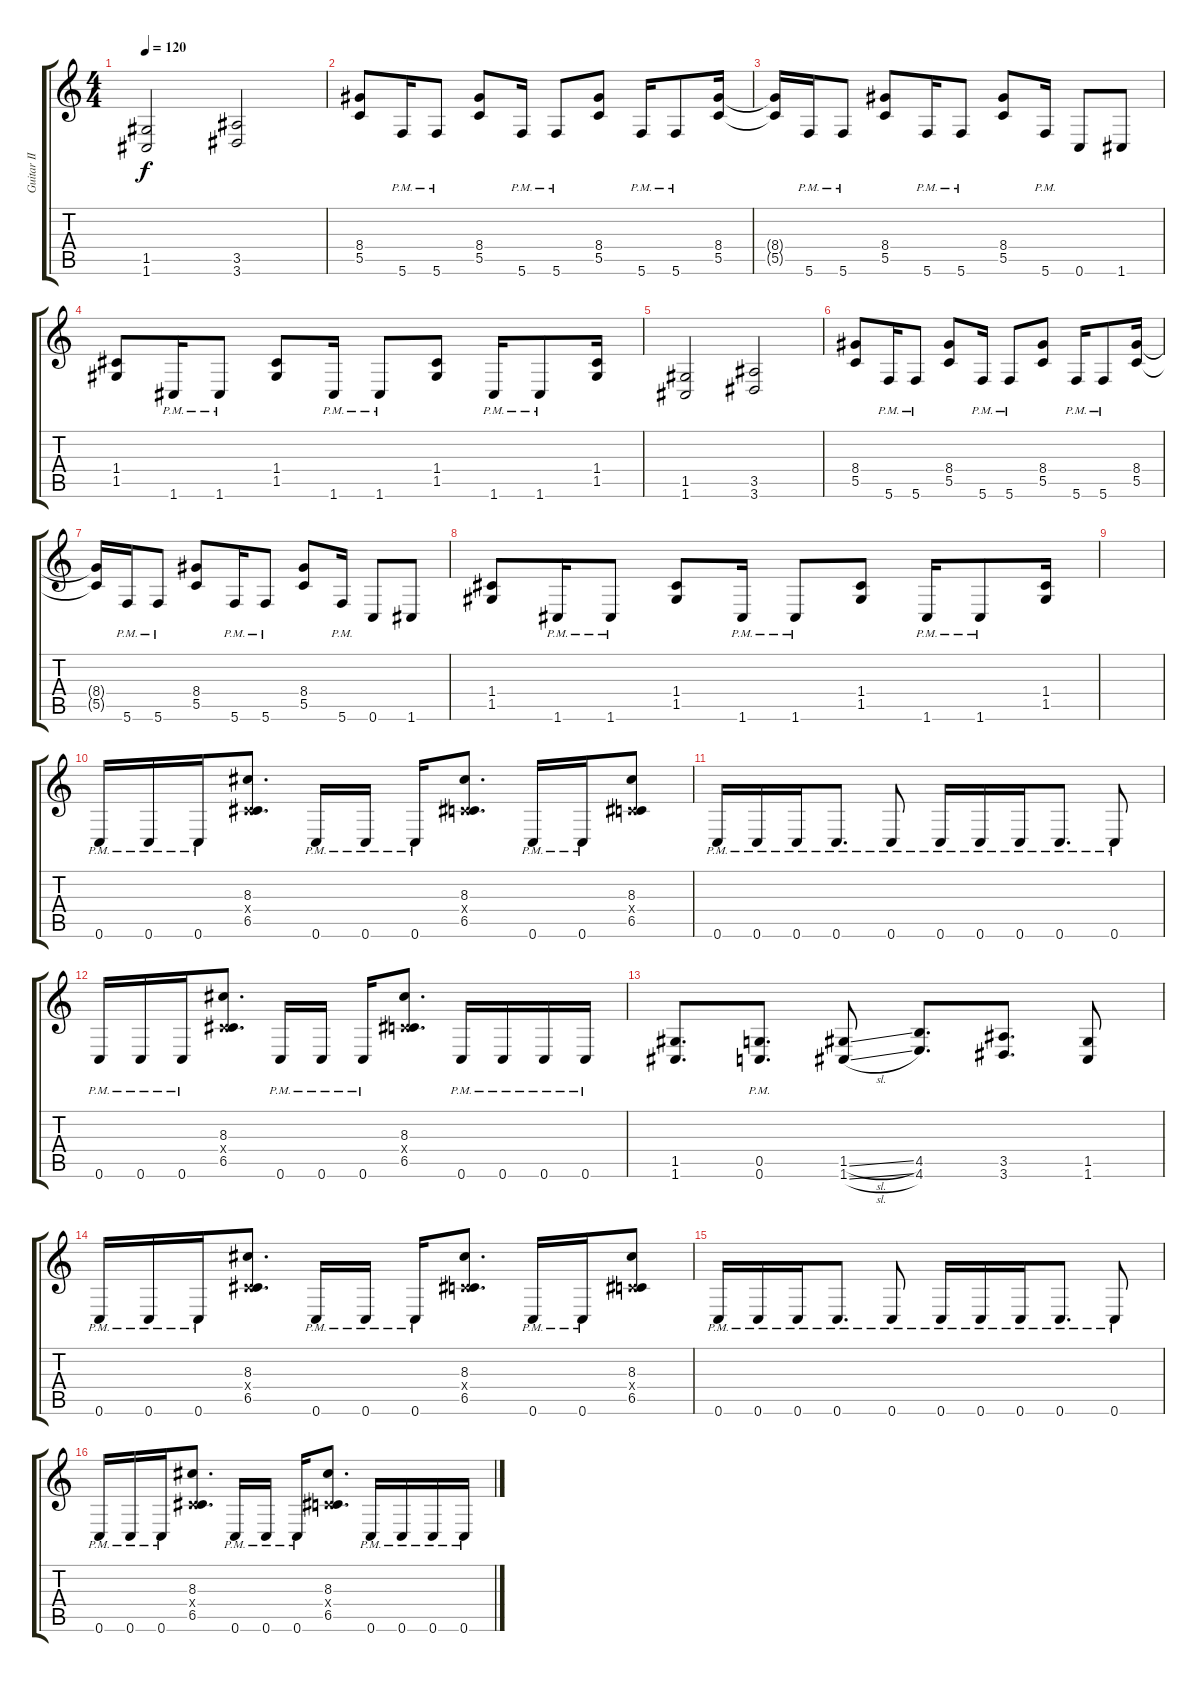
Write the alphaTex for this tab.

\track ("Guitar II" "Guitar II") {instrument overdrivenguitar}
\staff {score tabs}
\tuning (D4 A3 F3 C3 G2 C2) {hide}
\ts (4 4)
\tempo 120
\clef g2
\ks c
(1.5 1.6).2{dy f} (3.5 3.6).2 |
(8.4 5.5).8 5.6{pm}.16 5.6{pm}.8 (8.4 5.5).8 5.6{pm}.16 5.6{pm}.8 (8.4 5.5).8 5.6{pm}.16 5.6{pm}.8 (8.4 5.5).16 |
(8.4{t} 5.5{t}).16 5.6{pm}.16 5.6{pm}.8 (8.4 5.5).8 5.6{pm}.16 5.6{pm}.8 (8.4 5.5).8 5.6{pm}.16 0.6.8 1.6.8 |
(1.4 1.5).8 1.6{pm}.16 1.6{pm}.8 (1.4 1.5).8 1.6{pm}.16 1.6{pm}.8 (1.4 1.5).8 1.6{pm}.16 1.6{pm}.8 (1.4 1.5).16 |
(1.5 1.6).2 (3.5 3.6).2 |
(8.4 5.5).8 5.6{pm}.16 5.6{pm}.8 (8.4 5.5).8 5.6{pm}.16 5.6{pm}.8 (8.4 5.5).8 5.6{pm}.16 5.6{pm}.8 (8.4 5.5).16 |
(8.4{t} 5.5{t}).16 5.6{pm}.16 5.6{pm}.8 (8.4 5.5).8 5.6{pm}.16 5.6{pm}.8 (8.4 5.5).8 5.6{pm}.16 0.6.8 1.6.8 |
(1.4 1.5).8 1.6{pm}.16 1.6{pm}.8 (1.4 1.5).8 1.6{pm}.16 1.6{pm}.8 (1.4 1.5).8 1.6{pm}.16 1.6{pm}.8 (1.4 1.5).16 |
|
0.6{pm}.16 0.6{pm}.16 0.6{pm}.16 (8.3 0.4{x} 6.5).8{d} 0.6{pm}.16 0.6{pm}.16 0.6{pm}.16 (8.3 0.4{x} 6.5).8{d} 0.6{pm}.16 0.6{pm}.16 (8.3 0.4{x} 6.5).8 |
0.6{pm}.16 0.6{pm}.16 0.6{pm}.16 0.6{pm}.8{d} 0.6{pm}.8 0.6{pm}.16 0.6{pm}.16 0.6{pm}.16 0.6{pm}.8{d} 0.6{pm}.8 |
0.6{pm}.16 0.6{pm}.16 0.6{pm}.16 (8.3 0.4{x} 6.5).8{d} 0.6{pm}.16 0.6{pm}.16 0.6{pm}.16 (8.3 0.4{x} 6.5).8{d} 0.6{pm}.16 0.6{pm}.16 0.6{pm}.16 0.6{pm}.16 |
(1.5 1.6).8{d} (0.5{pm} 0.6{pm}).8{d} (1.5{sl} 1.6{sl}).8 (4.5 4.6).8{d} (3.5 3.6).8{d} (1.5 1.6).8 |
0.6{pm}.16 0.6{pm}.16 0.6{pm}.16 (8.3 0.4{x} 6.5).8{d} 0.6{pm}.16 0.6{pm}.16 0.6{pm}.16 (8.3 0.4{x} 6.5).8{d} 0.6{pm}.16 0.6{pm}.16 (8.3 0.4{x} 6.5).8 |
0.6{pm}.16 0.6{pm}.16 0.6{pm}.16 0.6{pm}.8{d} 0.6{pm}.8 0.6{pm}.16 0.6{pm}.16 0.6{pm}.16 0.6{pm}.8{d} 0.6{pm}.8 |
0.6{pm}.16 0.6{pm}.16 0.6{pm}.16 (8.3 0.4{x} 6.5).8{d} 0.6{pm}.16 0.6{pm}.16 0.6{pm}.16 (8.3 0.4{x} 6.5).8{d} 0.6{pm}.16 0.6{pm}.16 0.6{pm}.16 0.6{pm}.16
